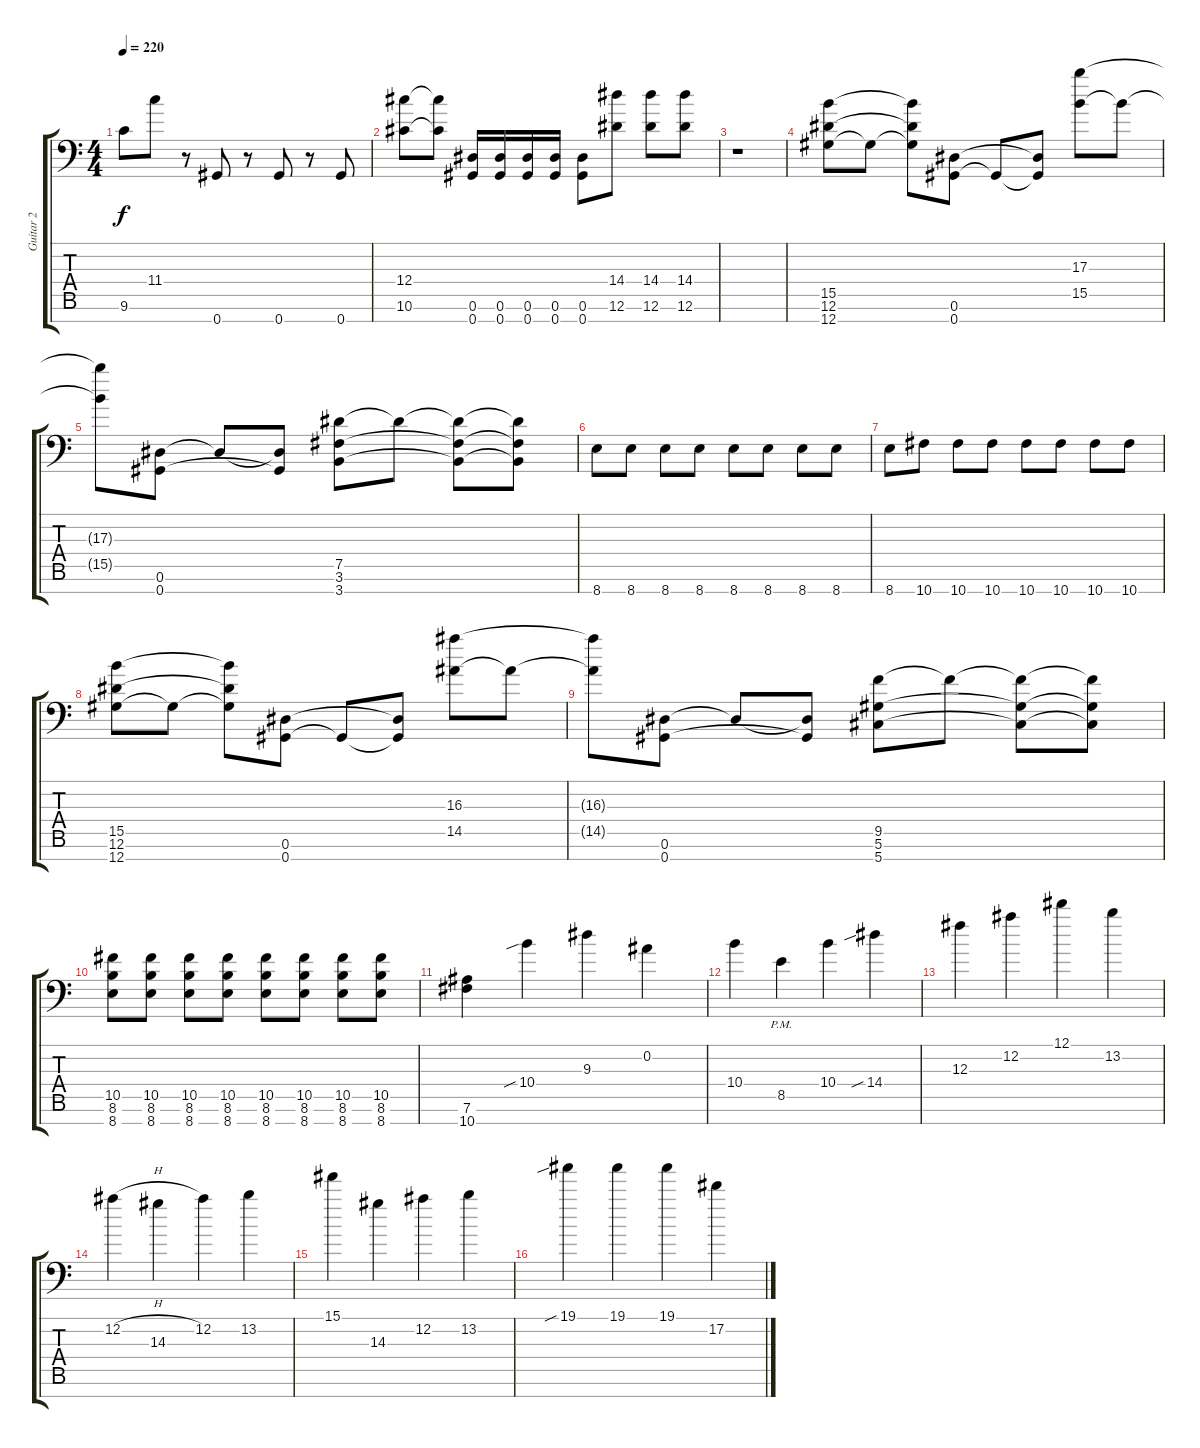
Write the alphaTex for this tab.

\track ("Guitar 2" "Guitar 2") {instrument distortionguitar}
\staff {score tabs}
\tuning (Eb4 Bb3 Gb3 Db3 Ab2 Eb2 Ab1) {hide}
\ts (4 4)
\tempo 220
\clef f4
\ks c
9.6.8{dy f} 11.4.8 r.8 0.7.8 r.8 0.7.8 r.8 0.7.8 |
(12.4 10.6).8 (12.4{t} 10.6{t}).8 (0.6 0.7).16 (0.6 0.7).16 (0.6 0.7).16 (0.6 0.7).16 (0.6 0.7).8 (14.4 12.6).8 (14.4 12.6).8 (14.4 12.6).8 |
r.1 |
(15.5 12.6 12.7).8 12.7{t}.8 (15.5{t} 12.6{t} 12.7{t}).8 (0.6 0.7).8 0.7{t}.8 (0.6{t} 0.7{t}).8 (17.3 15.5).8 15.5{t}.8 |
(17.3{t} 15.5{t}).8 (0.6 0.7).8 0.6{t}.8 (0.6{t} 0.7{t}).8 (7.5 3.6 3.7).8 7.5{t}.8 (7.5{t} 3.6{t} 3.7{t}).8 (7.5{t} 3.6{t} 3.7{t}).8 |
8.7.8 8.7.8 8.7.8 8.7.8 8.7.8 8.7.8 8.7.8 8.7.8 |
8.7.8 10.7.8 10.7.8 10.7.8 10.7.8 10.7.8 10.7.8 10.7.8 |
(15.5 12.6 12.7).8 12.7{t}.8 (15.5{t} 12.6{t} 12.7{t}).8 (0.6 0.7).8 0.7{t}.8 (0.6{t} 0.7{t}).8 (16.3 14.5).8 14.5{t}.8 |
(16.3{t} 14.5{t}).8 (0.6 0.7).8 0.6{t}.8 (0.6{t} 0.7{t}).8 (9.5 5.6 5.7).8 9.5{t}.8 (9.5{t} 5.6{t} 5.7{t}).8 (9.5{t} 5.6{t} 5.7{t}).8 |
(10.5 8.6 8.7).8 (10.5 8.6 8.7).8 (10.5 8.6 8.7).8 (10.5 8.6 8.7).8 (10.5 8.6 8.7).8 (10.5 8.6 8.7).8 (10.5 8.6 8.7).8 (10.5 8.6 8.7).8 |
(7.6 10.7).4 10.4{sib}.4 9.3.4 0.2.4 |
10.4.4 8.5{pm}.4 10.4.4 14.4{sib}.4 |
12.3.4 12.2.4 12.1.4 13.2.4 |
12.2{h}.4 14.3.4 12.2.4 13.2.4 |
15.1.4 14.3.4 12.2.4 13.2.4 |
19.1{sib}.4 19.1.4 19.1.4 17.2.4
